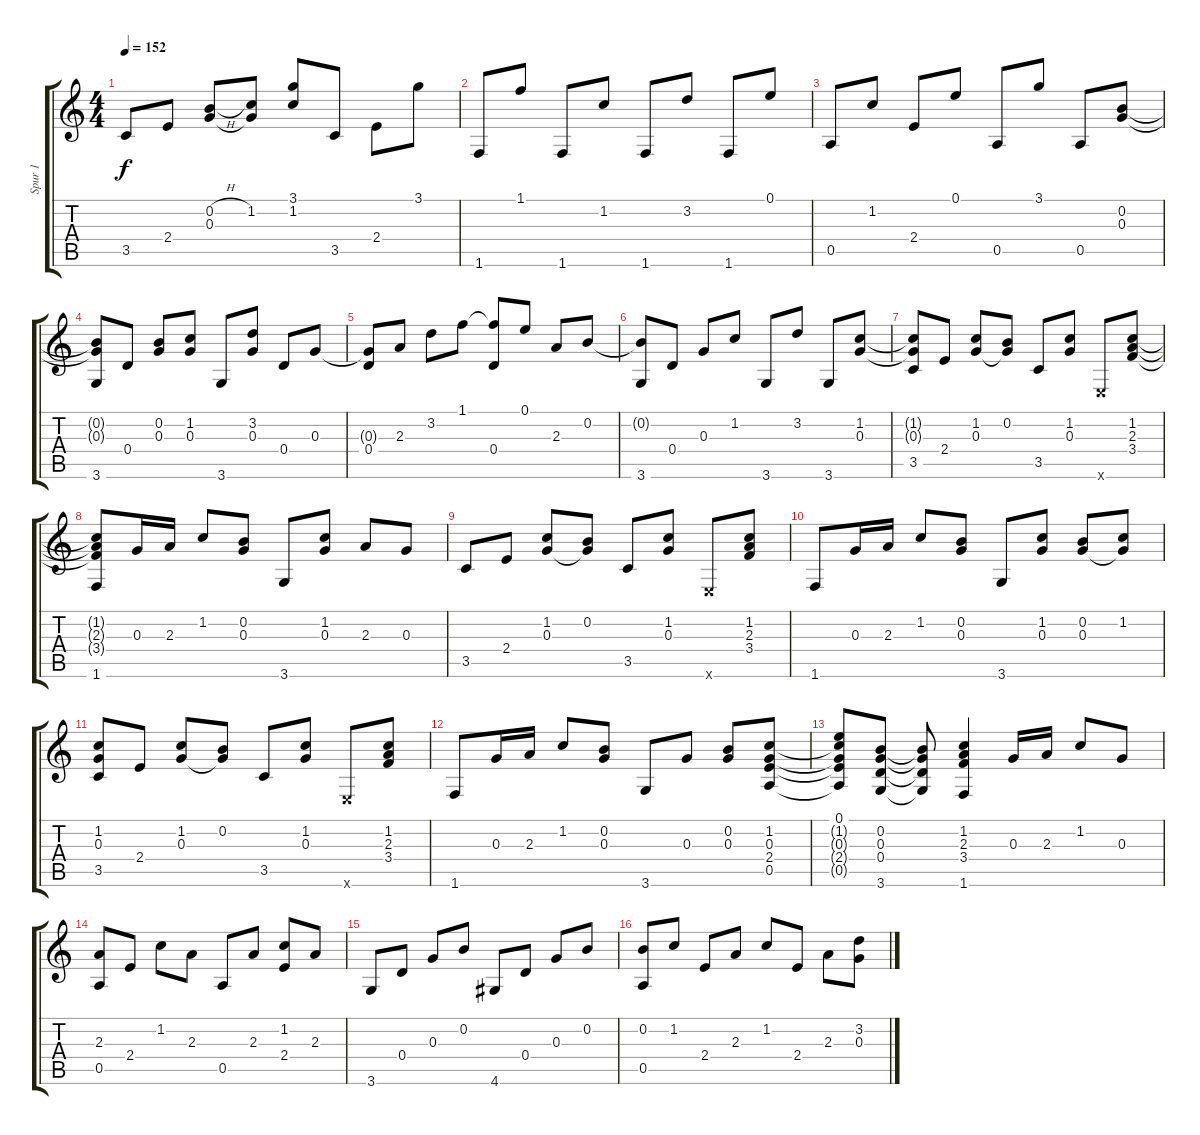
\track ("Spur 1" "Spur 1") {instrument acousticguitarsteel}
\staff {score tabs}
\tuning (E4 B3 G3 D3 A2 E2) {hide}
\ts (4 4)
\tempo 152
\clef g2
\ks c
3.5.8{dy f} 2.4.8 (0.2{h} 0.3).8 (1.2 0.3{t}).8 (3.1 1.2).8 3.5.8 2.4.8 3.1.8 |
1.6.8 1.1.8 1.6.8 1.2.8 1.6.8 3.2.8 1.6.8 0.1.8 |
0.5.8 1.2.8 2.4.8 0.1.8 0.5.8 3.1.8 0.5.8 (0.2 0.3).8 |
(0.2{t} 0.3{t} 3.6).8 0.4.8 (0.2 0.3).8 (1.2 0.3).8 3.6.8 (3.2 0.3).8 0.4.8 0.3.8 |
(0.3{t} 0.4).8 2.3.8 3.2.8 1.1.8 (1.1{t} 0.4).8 0.1.8 2.3.8 0.2.8 |
(0.2{t} 3.6).8 0.4.8 0.3.8 1.2.8 3.6.8 3.2.8 3.6.8 (1.2 0.3).8 |
(1.2{t} 0.3{t} 3.5).8 2.4.8 (1.2 0.3).8 (0.2 0.3{t}).8 3.5.8 (1.2 0.3).8 0.6{x}.8 (1.2 2.3 3.4).8 |
(1.2{t} 2.3{t} 3.4{t} 1.6).8 0.3.16 2.3.16 1.2.8 (0.2 0.3).8 3.6.8 (1.2 0.3).8 2.3.8 0.3.8 |
3.5.8 2.4.8 (1.2 0.3).8 (0.2 0.3{t}).8 3.5.8 (1.2 0.3).8 0.6{x}.8 (1.2 2.3 3.4).8 |
1.6.8 0.3.16 2.3.16 1.2.8 (0.2 0.3).8 3.6.8 (1.2 0.3).8 (0.2 0.3).8 (1.2 0.3{t}).8 |
(1.2 0.3 3.5).8 2.4.8 (1.2 0.3).8 (0.2 0.3{t}).8 3.5.8 (1.2 0.3).8 0.6{x}.8 (1.2 2.3 3.4).8 |
1.6.8 0.3.16 2.3.16 1.2.8 (0.2 0.3).8 3.6.8 0.3.8 (0.2 0.3).8 (1.2 0.3 2.4 0.5).8 |
(0.1 1.2{t} 0.3{t} 2.4{t} 0.5{t}).8 (0.2 0.3 0.4 3.6).8 (0.2{t} 0.3{t} 0.4{t} 3.6{t}).8 (1.2 2.3 3.4 1.6).4 0.3.16 2.3.16 1.2.8 0.3.8 |
(2.3 0.5).8 2.4.8 1.2.8 2.3.8 0.5.8 2.3.8 (1.2 2.4).8 2.3.8 |
3.6.8 0.4.8 0.3.8 0.2.8 4.6.8 0.4.8 0.3.8 0.2.8 |
(0.2 0.5).8 1.2.8 2.4.8 2.3.8 1.2.8 2.4.8 2.3.8 (3.2 0.3).8
